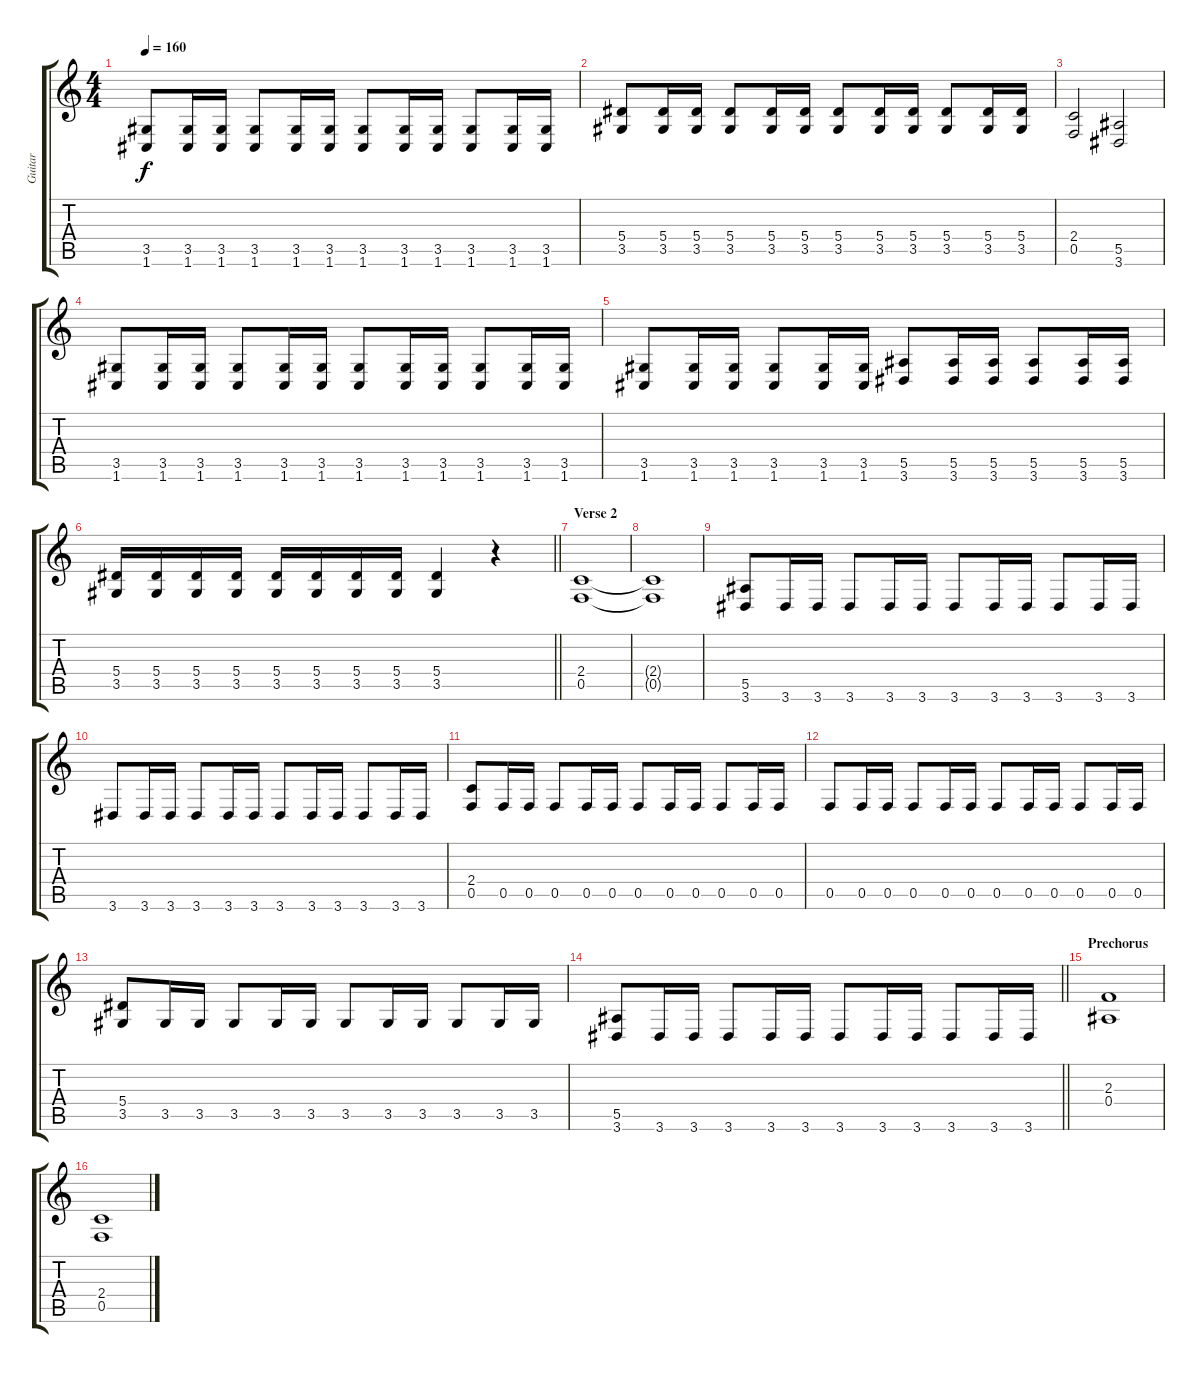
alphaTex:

\track ("Guitar" "Guitar") {instrument distortionguitar}
\staff {score tabs}
\tuning (C4 G3 Eb3 Bb2 F2 C2) {hide}
\ts (4 4)
\tempo 160
\clef g2
\ks c
(3.5 1.6).8{dy f} (3.5 1.6).16 (3.5 1.6).16 (3.5 1.6).8 (3.5 1.6).16 (3.5 1.6).16 (3.5 1.6).8 (3.5 1.6).16 (3.5 1.6).16 (3.5 1.6).8 (3.5 1.6).16 (3.5 1.6).16 |
(5.4 3.5).8 (5.4 3.5).16 (5.4 3.5).16 (5.4 3.5).8 (5.4 3.5).16 (5.4 3.5).16 (5.4 3.5).8 (5.4 3.5).16 (5.4 3.5).16 (5.4 3.5).8 (5.4 3.5).16 (5.4 3.5).16 |
(2.4 0.5).2 (5.5 3.6).2 |
(3.5 1.6).8 (3.5 1.6).16 (3.5 1.6).16 (3.5 1.6).8 (3.5 1.6).16 (3.5 1.6).16 (3.5 1.6).8 (3.5 1.6).16 (3.5 1.6).16 (3.5 1.6).8 (3.5 1.6).16 (3.5 1.6).16 |
(3.5 1.6).8 (3.5 1.6).16 (3.5 1.6).16 (3.5 1.6).8 (3.5 1.6).16 (3.5 1.6).16 (5.5 3.6).8 (5.5 3.6).16 (5.5 3.6).16 (5.5 3.6).8 (5.5 3.6).16 (5.5 3.6).16 |
\barLineRight lightlight
(5.4 3.5).16 (5.4 3.5).16 (5.4 3.5).16 (5.4 3.5).16 (5.4 3.5).16 (5.4 3.5).16 (5.4 3.5).16 (5.4 3.5).16 (5.4 3.5).4 r.4 |
\section ("" "Verse 2")
(2.4 0.5).1 |
(2.4{t} 0.5{t}).1 |
(5.5 3.6).8 3.6.16 3.6.16 3.6.8 3.6.16 3.6.16 3.6.8 3.6.16 3.6.16 3.6.8 3.6.16 3.6.16 |
3.6.8 3.6.16 3.6.16 3.6.8 3.6.16 3.6.16 3.6.8 3.6.16 3.6.16 3.6.8 3.6.16 3.6.16 |
(2.4 0.5).8 0.5.16 0.5.16 0.5.8 0.5.16 0.5.16 0.5.8 0.5.16 0.5.16 0.5.8 0.5.16 0.5.16 |
0.5.8 0.5.16 0.5.16 0.5.8 0.5.16 0.5.16 0.5.8 0.5.16 0.5.16 0.5.8 0.5.16 0.5.16 |
(5.4 3.5).8 3.5.16 3.5.16 3.5.8 3.5.16 3.5.16 3.5.8 3.5.16 3.5.16 3.5.8 3.5.16 3.5.16 |
\barLineRight lightlight
(5.5 3.6).8 3.6.16 3.6.16 3.6.8 3.6.16 3.6.16 3.6.8 3.6.16 3.6.16 3.6.8 3.6.16 3.6.16 |
\section ("" "Prechorus")
(2.3 0.4).1 |
(2.4 0.5).1
